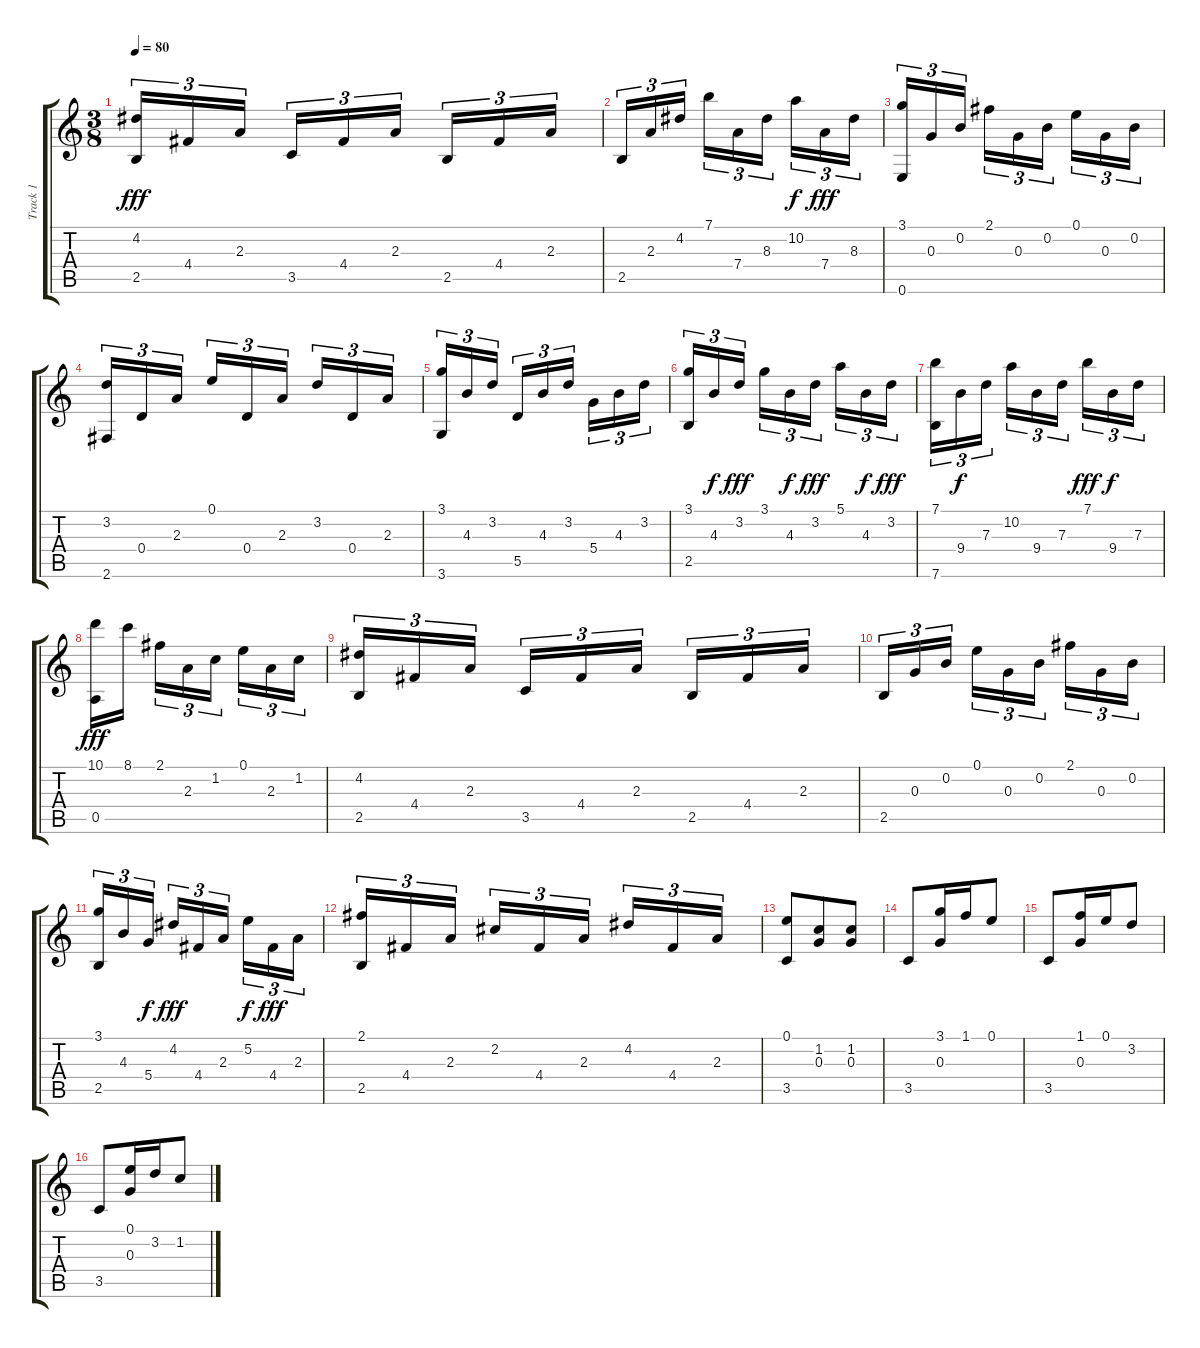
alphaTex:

\track ("Track 1" "Track 1") {instrument acousticguitarnylon}
\staff {score tabs}
\tuning (E4 B3 G3 D3 A2 E2) {hide}
\ts (3 8)
\tempo 80
\clef g2
\ks c
(4.2 2.5).16{tu (3 2) dy fff} 4.4.16{tu (3 2)} 2.3.16{tu (3 2)} 3.5.16{tu (3 2)} 4.4.16{tu (3 2)} 2.3.16{tu (3 2)} 2.5.16{tu (3 2)} 4.4.16{tu (3 2)} 2.3.16{tu (3 2)} |
2.5.16{tu (3 2)} 2.3.16{tu (3 2)} 4.2.16{tu (3 2)} 7.1.16{tu (3 2)} 7.4.16{tu (3 2)} 8.3.16{tu (3 2)} 10.2.16{tu (3 2) dy f} 7.4.16{tu (3 2) dy fff} 8.3.16{tu (3 2)} |
(3.1 0.6).16{tu (3 2)} 0.3.16{tu (3 2)} 0.2.16{tu (3 2)} 2.1.16{tu (3 2)} 0.3.16{tu (3 2)} 0.2.16{tu (3 2)} 0.1.16{tu (3 2)} 0.3.16{tu (3 2)} 0.2.16{tu (3 2)} |
(3.2 2.6).16{tu (3 2)} 0.4.16{tu (3 2)} 2.3.16{tu (3 2)} 0.1.16{tu (3 2)} 0.4.16{tu (3 2)} 2.3.16{tu (3 2)} 3.2.16{tu (3 2)} 0.4.16{tu (3 2)} 2.3.16{tu (3 2)} |
(3.1 3.6).16{tu (3 2)} 4.3.16{tu (3 2)} 3.2.16{tu (3 2)} 5.5.16{tu (3 2)} 4.3.16{tu (3 2)} 3.2.16{tu (3 2)} 5.4.16{tu (3 2)} 4.3.16{tu (3 2)} 3.2.16{tu (3 2)} |
(3.1 2.5).16{tu (3 2)} 4.3.16{tu (3 2) dy f} 3.2.16{tu (3 2) dy fff} 3.1.16{tu (3 2)} 4.3.16{tu (3 2) dy f} 3.2.16{tu (3 2) dy fff} 5.1.16{tu (3 2)} 4.3.16{tu (3 2) dy f} 3.2.16{tu (3 2) dy fff} |
(7.1 7.6).16{tu (3 2)} 9.4.16{tu (3 2) dy f} 7.3.16{tu (3 2)} 10.2.16{tu (3 2)} 9.4.16{tu (3 2)} 7.3.16{tu (3 2)} 7.1.16{tu (3 2) dy fff} 9.4.16{tu (3 2) dy f} 7.3.16{tu (3 2)} |
(10.1 0.5).16{dy fff} 8.1.16 2.1.16{tu (3 2)} 2.3.16{tu (3 2)} 1.2.16{tu (3 2)} 0.1.16{tu (3 2)} 2.3.16{tu (3 2)} 1.2.16{tu (3 2)} |
(4.2 2.5).16{tu (3 2)} 4.4.16{tu (3 2)} 2.3.16{tu (3 2)} 3.5.16{tu (3 2)} 4.4.16{tu (3 2)} 2.3.16{tu (3 2)} 2.5.16{tu (3 2)} 4.4.16{tu (3 2)} 2.3.16{tu (3 2)} |
2.5.16{tu (3 2)} 0.3.16{tu (3 2)} 0.2.16{tu (3 2)} 0.1.16{tu (3 2)} 0.3.16{tu (3 2)} 0.2.16{tu (3 2)} 2.1.16{tu (3 2)} 0.3.16{tu (3 2)} 0.2.16{tu (3 2)} |
(3.1 2.5).16{tu (3 2)} 4.3.16{tu (3 2)} 5.4.16{tu (3 2) dy f} 4.2.16{tu (3 2) dy fff} 4.4.16{tu (3 2)} 2.3.16{tu (3 2)} 5.2.16{tu (3 2) dy f} 4.4.16{tu (3 2) dy fff} 2.3.16{tu (3 2)} |
(2.1 2.5).16{tu (3 2)} 4.4.16{tu (3 2)} 2.3.16{tu (3 2)} 2.2.16{tu (3 2)} 4.4.16{tu (3 2)} 2.3.16{tu (3 2)} 4.2.16{tu (3 2)} 4.4.16{tu (3 2)} 2.3.16{tu (3 2)} |
(0.1 3.5).8 (1.2 0.3).8 (1.2 0.3).8 |
3.5.8 (3.1 0.3).16 1.1.16 0.1.8 |
3.5.8 (1.1 0.3).16 0.1.16 3.2.8 |
3.5.8 (0.1 0.3).16 3.2.16 1.2.8
